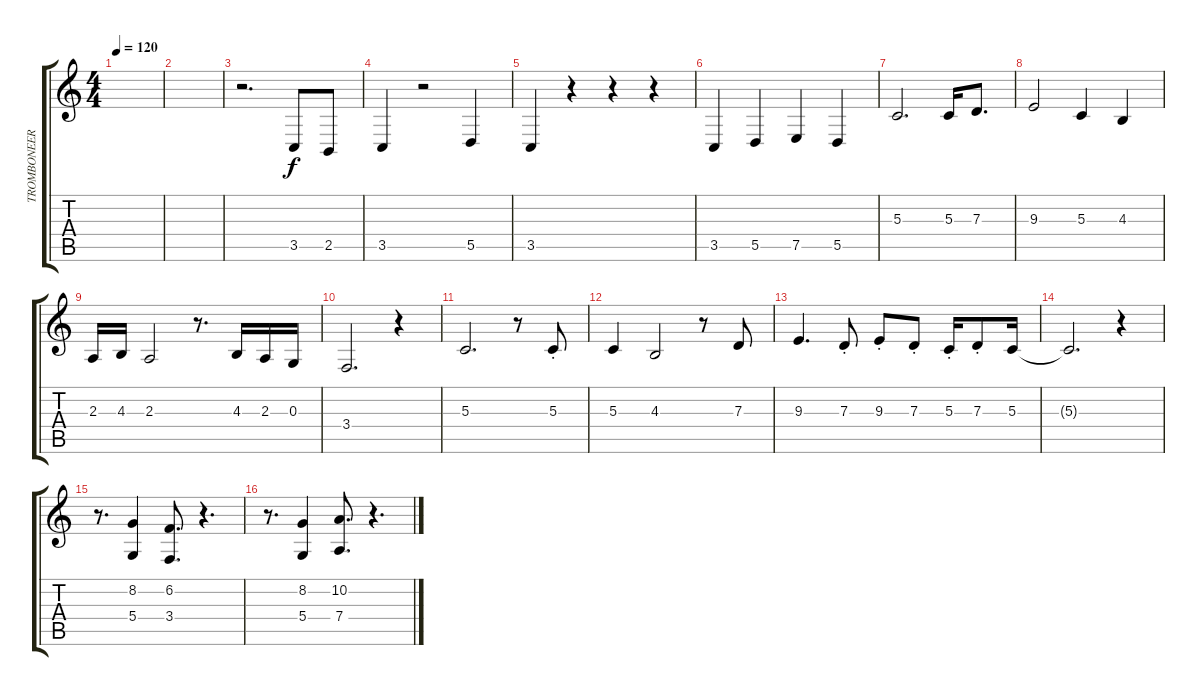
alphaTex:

\track ("TROMBONEER" "TROMBONEER") {instrument trombone}
\staff {score tabs}
\tuning (E4 B3 G3 D3 A2 E2) {hide}
\ts (4 4)
\tempo 120
\clef g2
\ks c
|
|
r.2{d} 3.5.8 2.5.8 |
3.5.4 r.2 5.5.4 |
3.5.4 r.4 r.4 r.4 |
3.5.4 5.5.4 7.5.4 5.5.4 |
5.3.2{d} 5.3.16 7.3.8{d} |
9.3.2 5.3.4 4.3.4 |
2.3.16 4.3.16 2.3.2 r.8{d} 4.3.16 2.3.16 0.3.16 |
3.4.2{d} r.4 |
5.3.2{d} r.8 5.3{st}.8 |
5.3.4 4.3.2 r.8 7.3.8 |
9.3.4{d} 7.3{st}.8 9.3{st}.8 7.3{st}.8 5.3{st}.16 7.3{st}.8 5.3.16 |
5.3{t}.2{d} r.4 |
r.8{d} (8.2 5.4).4 (6.2 3.4).8{d} r.4{d} |
r.8{d} (8.2 5.4).4 (10.2 7.4).8{d} r.4{d}
